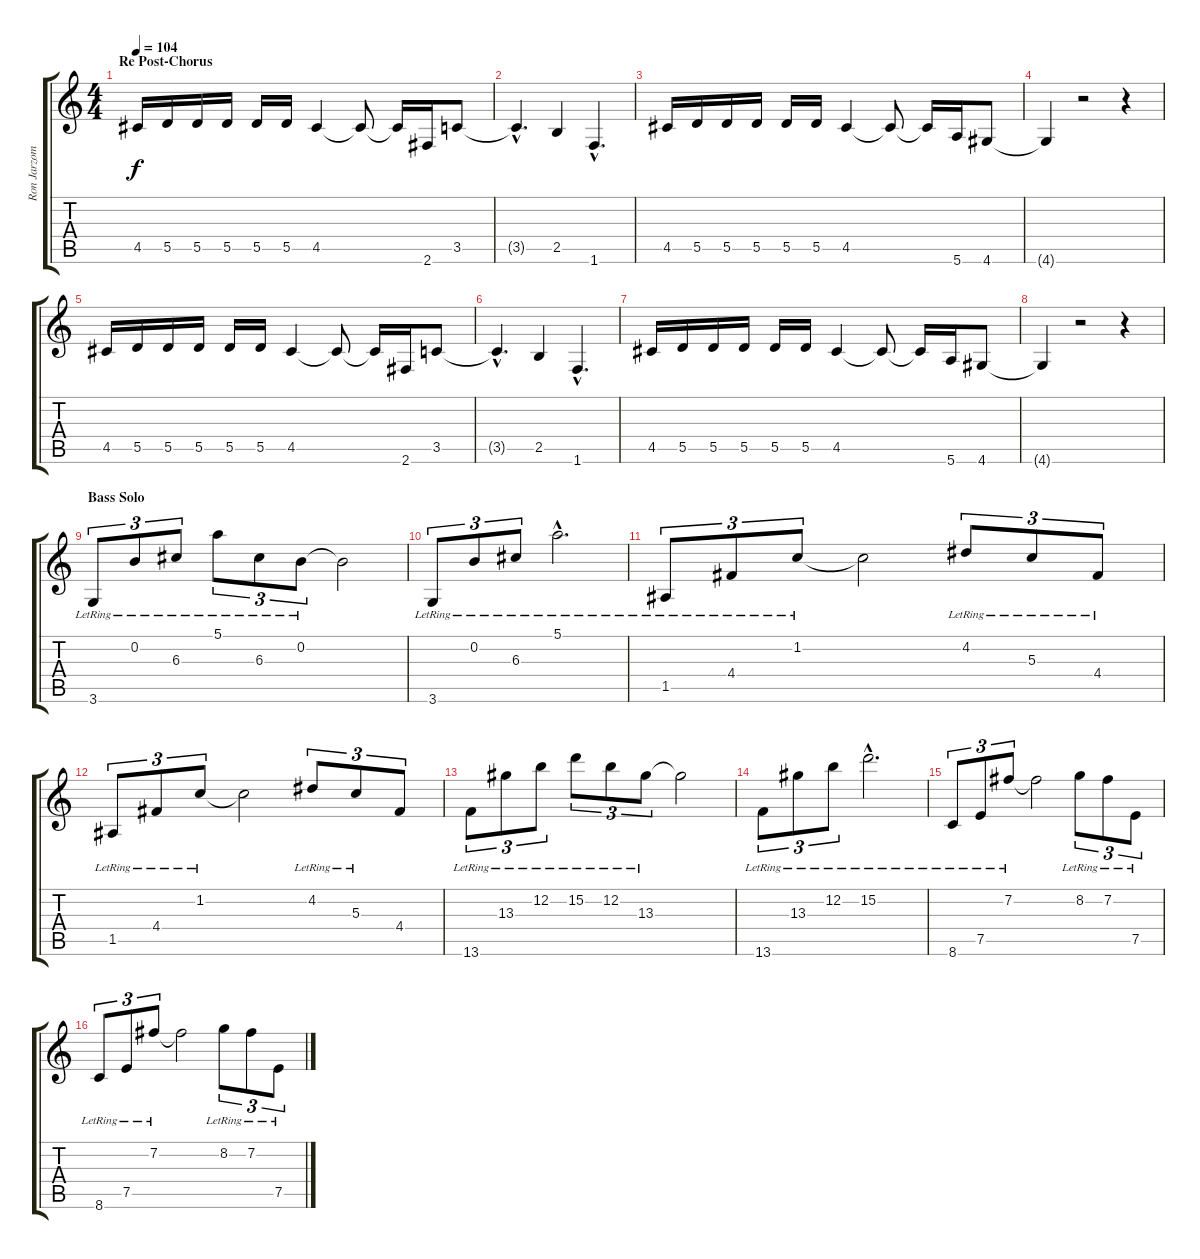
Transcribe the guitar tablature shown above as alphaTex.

\track ("Ron Jarzombek" "Ron Jarzom") {instrument distortionguitar}
\staff {score tabs}
\tuning (E4 B3 G3 D3 A2 E2) {hide}
\ts (4 4)
\section ("" "Re Post-Chorus")
\tempo 104
\clef g2
\ks c
4.5.16{dy f volume 16} 5.5.16 5.5.16 5.5.16 5.5.16 5.5.16 4.5.4 4.5{t}.8 4.5{t}.16 2.6.16 3.5.8 |
3.5{hac t}.4{d} 2.5.4 1.6{hac}.4{d} |
4.5.16 5.5.16 5.5.16 5.5.16 5.5.16 5.5.16 4.5.4 4.5{t}.8 4.5{t}.16 5.6.16 4.6.8 |
4.6{t}.4 r.2 r.4 |
4.5.16 5.5.16 5.5.16 5.5.16 5.5.16 5.5.16 4.5.4 4.5{t}.8 4.5{t}.16 2.6.16 3.5.8 |
3.5{hac t}.4{d} 2.5.4 1.6{hac}.4{d} |
4.5.16 5.5.16 5.5.16 5.5.16 5.5.16 5.5.16 4.5.4 4.5{t}.8 4.5{t}.16 5.6.16 4.6.8 |
4.6{t}.4 r.2 r.4 |
\section ("" "Bass Solo")
3.6{lr}.8{tu (3 2) volume 15 instrument electricguitarclean} 0.2{lr}.8{tu (3 2)} 6.3{lr}.8{tu (3 2)} 5.1{lr}.8{tu (3 2)} 6.3{lr}.8{tu (3 2)} 0.2{lr}.8{tu (3 2)} 0.2{t}.2 |
3.6{lr}.8{tu (3 2)} 0.2{lr}.8{tu (3 2)} 6.3{lr}.8{tu (3 2)} 5.1{hac lr}.2{d} |
1.5{lr}.8{tu (3 2)} 4.4{lr}.8{tu (3 2)} 1.2{lr}.8{tu (3 2)} 1.2{t}.2 4.2{lr}.8{tu (3 2)} 5.3{lr}.8{tu (3 2)} 4.4{lr}.8{tu (3 2)} |
1.5{lr}.8{tu (3 2)} 4.4{lr}.8{tu (3 2)} 1.2{lr}.8{tu (3 2)} 1.2{t}.2 4.2{lr}.8{tu (3 2)} 5.3{lr}.8{tu (3 2)} 4.4.8{tu (3 2)} |
13.6{lr}.8{tu (3 2)} 13.3{lr}.8{tu (3 2)} 12.2{lr}.8{tu (3 2)} 15.2{lr}.8{tu (3 2)} 12.2{lr}.8{tu (3 2)} 13.3{lr}.8{tu (3 2)} 13.3{t}.2 |
13.6{lr}.8{tu (3 2)} 13.3{lr}.8{tu (3 2)} 12.2{lr}.8{tu (3 2)} 15.2{hac lr}.2{d} |
8.6{lr}.8{tu (3 2)} 7.5{lr}.8{tu (3 2)} 7.2{lr}.8{tu (3 2)} 7.2{t}.2 8.2{lr}.8{tu (3 2)} 7.2{lr}.8{tu (3 2)} 7.5{lr}.8{tu (3 2)} |
8.6{lr}.8{tu (3 2)} 7.5{lr}.8{tu (3 2)} 7.2{lr}.8{tu (3 2)} 7.2{t}.2 8.2{lr}.8{tu (3 2)} 7.2{lr}.8{tu (3 2)} 7.5{lr}.8{tu (3 2)}
